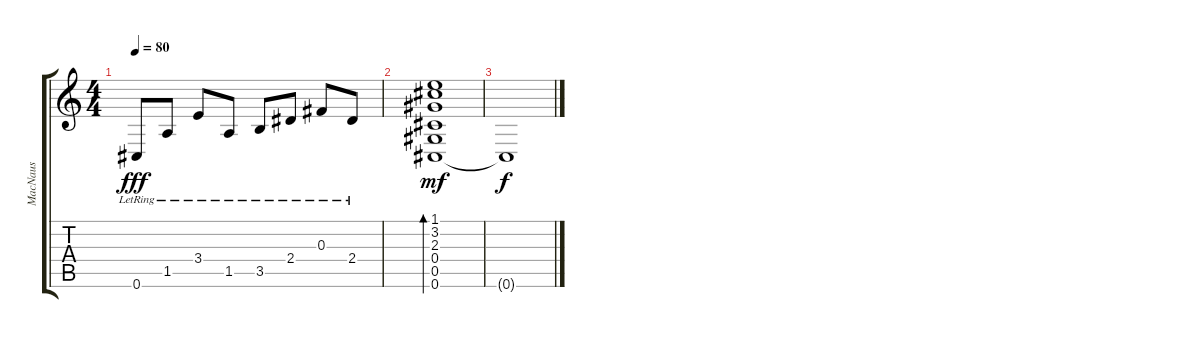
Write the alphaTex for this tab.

\track ("MacNaus" "MacNaus") {instrument acousticguitarsteel}
\staff {score tabs}
\tuning (Eb4 Bb3 Gb3 Db3 Ab2 Db2) {hide}
\ts (4 4)
\tempo 80
\clef g2
\ks c
0.6{lr}.8{dy fff} 1.5{lr}.8 3.4{lr}.8 1.5{lr}.8 3.5{lr}.8 2.4{lr}.8 0.3{lr}.8 2.4{lr}.8 |
(1.1 3.2 2.3 0.4 0.5 0.6).1{bd 480 dy mf} |
0.6{t}.1{dy f}
